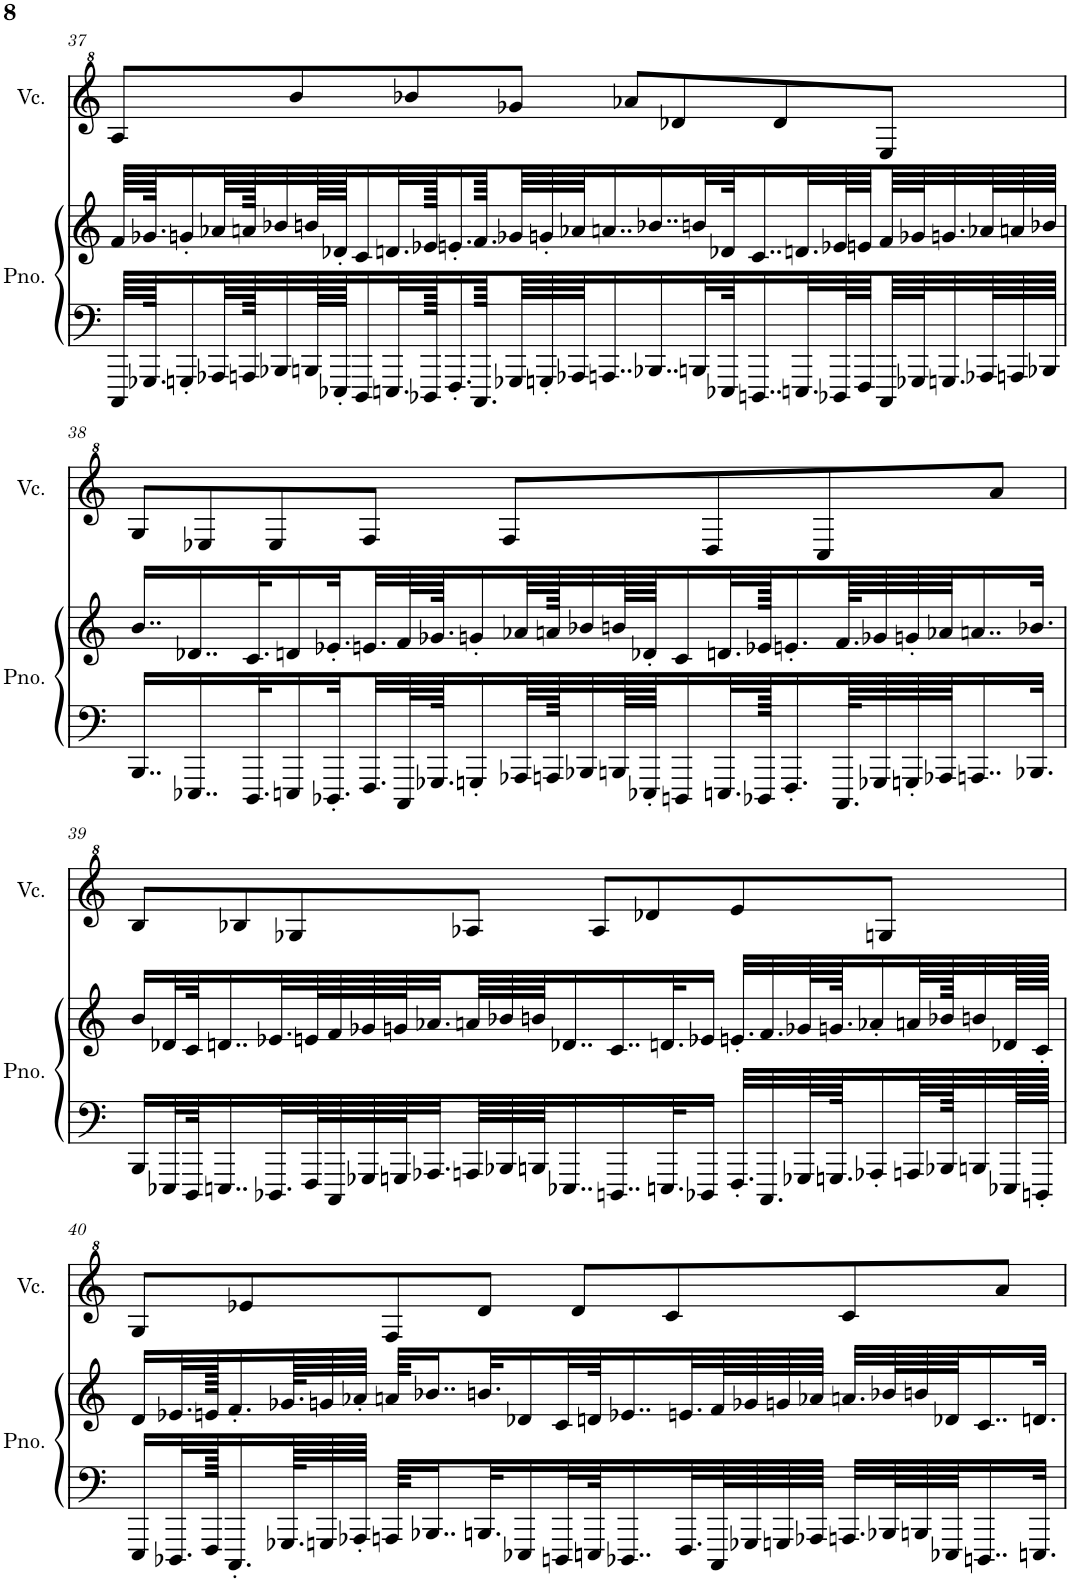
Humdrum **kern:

**kern	**kern	**kern
*part2	*part2	*part1
*staff3	*staff2	*staff1
*I"Grand Piano	*	*I"Violoncello
*I'Pno.	*	*I'Vc.
!!LO:PB:g=z
*clefF4	*clefG2	*clefG^2
*k[]	*k[]	*k[]
*M4/4	*M4/4	*M4/4
=37	=37	=37
64CCC/LLLL	64f/LLLL	8a/L
128.GGG-X/JJK	128.g-X/JJK	.
16GGGn'/	16gn'/	.
64AAA-X/LL	64a-X/LL	.
256AAAn/JKK	256an/JKK	.
32BBB-X/	32b-X/	.
.	.	8bb/
128BBBn/LL	128bn/LL	.
128EEE-X'/JJJ	128d-X'/JJJ	.
16DDD/	16c/	.
32.EEEn/L	32.dn/L	.
.	.	8bb-X/
256DDD-X/JKKK	256e-X/JKKK	.
16.FFF'/	16.en'/	.
128.CCC/KLL	128.f/KLL	.
64GGG-X/	64g-X/	8gg-X/J
64GGGn'/	64gn'/	.
64AAA-X/JJ	64a-X/JJ	.
16..AAAn/	16..an/	.
.	.	8aa-X/L
16..BBB-X/	16..b-X/	.
.	.	8dd-X/
32BBBn/L	32bn/L	.
64EEE-X/JK	64d-X/JK	.
16..DDDn/	16..c/	.
.	.	8dd-/
32.EEEn/L	32.dn/L	.
64DDD-X/L	64e-X/L	.
64FFF/	64en/	.
64CCC/	64f/	8e/J
64GGG-X/J	64g-X/J	.
32.GGGn/	32.gn/	.
64AAA-X/L	64a-X/L	.
64AAAn/	64an/	.
64BBB-X/JJJJ	64b-X/JJJJ	.
!!LO:LB:g=z
=38	=38	=38
16..BBB/LL	16..b/LL	8g/L
16..EEE-X/	16..d-X/	.
.	.	8e-X/
32.DDD/K	32.c/K	.
.	.	8e-/
16EEEn/	16dn/	.
32.DDD-X'/L	32.e-X'/L	.
32.FFF/	32.en/	8f/J
64CCC/L	64f/L	.
128.GGG-X/JJK	128.g-X/JJK	.
16GGGn'/	16gn'/	.
.	.	8f/L
64AAA-X/LL	64a-X/LL	.
256AAAn/JKK	256an/JKK	.
32BBB-X/	32b-X/	.
128BBBn/LL	128bn/LL	.
128EEE-X'/JJJ	128d-X'/JJJ	.
16DDDn/	16c/	.
.	.	8d/
32.EEEn/L	32.dn/L	.
256DDD-X/JKKK	256e-X/JKKK	.
16.FFF'/	16.en'/	.
.	.	8c/
128.CCC/KLL	128.f/KLL	.
64GGG-X/	64g-X/	.
64GGGn'/	64gn'/	.
64AAA-X/JJ	64a-X/JJ	.
16..AAAn/	16..an/	.
.	.	8aa/J
32.BBB-X/JJk	32.b-X/JJk	.
!!LO:LB:g=z
=39	=39	=39
16BBB/LL	16b/LL	8b/L
32EEE-X/L	32d-X/L	.
64DDD/JK	64c/JK	.
16..EEEn/	16..dn/	.
.	.	8b-X/
32.DDD-X/L	32.e-X/L	.
.	.	8g-X/
64FFF/L	64en/L	.
64CCC/	64f/	.
64GGG-X/	64g-X/	.
64GGGn/J	64gn/J	.
32.AAA-X/	32.a-X/	.
64AAAn/L	64an/L	8a-X/J
64BBB-X/	64b-X/	.
64BBBn/JJ	64bn/JJ	.
16..EEE-X/	16..d-X/	.
.	.	8a-/L
16..DDDn/	16..c/	.
.	.	8dd-X/
32.EEEn/K	32.dn/K	.
16DDD-X/JJ	16e-X/JJ	.
32.FFF'/LLL	32.en'/LLL	8ee/
32.CCC/	32.f/	.
64GGG-X/L	64g-X/L	.
128.GGGn/JJK	128.gn/JJK	.
16AAA-X'/	16a-X'/	.
.	.	8gn/J
64AAAn/LL	64an/LL	.
256BBB-X/JKK	256b-X/JKK	.
32BBBn/	32bn/	.
128EEE-X/LL	128d-X/LL	.
128DDDn'/JJJJJ	128c'/JJJJJ	.
!!LO:LB:g=z
=40	=40	=40
16EEE/LL	16d/LL	8g/L
32.DDD-X/L	32.e-X/L	.
256FFF/JKKK	256en/JKKK	.
16.CCC'/	16.f'/	.
.	.	8ee-X/
128.GGG-X/KLL	128.g-X/KLL	.
64GGGn/	64gn/	.
64AAA-X'/JJJJ	64a-X'/JJJJ	.
64AAAn/KKLL	64an/KKLL	8f/
16..BBB-X/	16..b-X/	.
32.BBBn/K	32.bn/K	8dd/J
16EEE-X/	16d-X/	.
32DDDn/L	32c/L	.
.	.	8dd/L
64EEEn/JK	64dn/JK	.
16..DDD-X/	16..e-X/	.
.	.	8cc/
32.FFF/L	32.en/L	.
64CCC/L	64f/L	.
64GGG-X/	64g-X/	.
64GGGn/	64gn/	.
64AAA-X/JJJJ	64a-X/JJJJ	.
32.AAAn/LLL	32.an/LLL	8cc/
64BBB-X/L	64b-X/L	.
64BBBn/	64bn/	.
64EEE-X/JJ	64d-X/JJ	.
16..DDDn/	16..c/	.
.	.	8aa/J
32.EEEn/JJk	32.dn/JJk	.
=	=	=
*-	*-	*-
